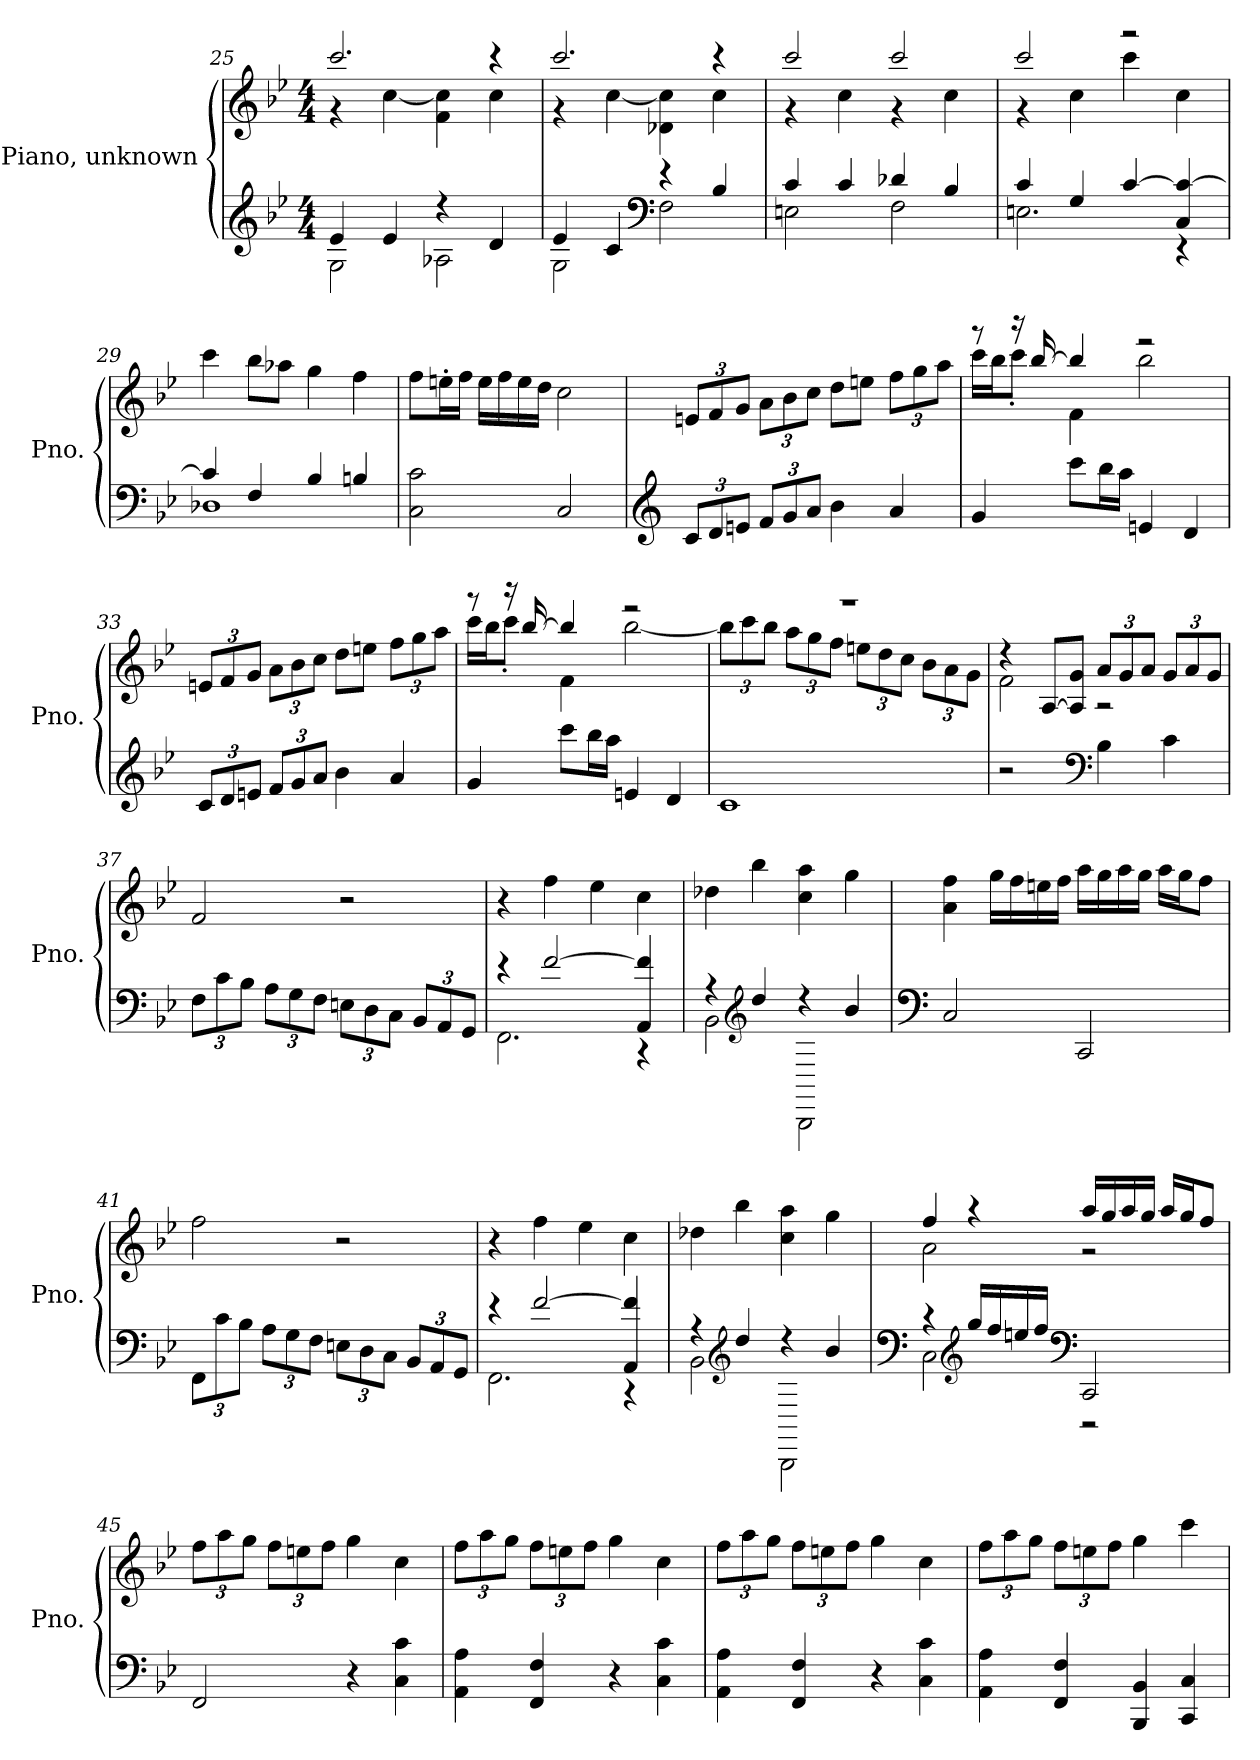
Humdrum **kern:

**kern	**kern
*part1	*part1
*staff2	*staff1
*I"Piano, unknown	*
*I'Pno.	*
*clefG2	*clefG2
*k[b-e-]	*k[b-e-]
*M4/4	*M4/4
=25	=25
*^	*^
4e-/	2G\	2.ccc/	4r
4e-/	.	.	[4cc\
4r	2A-X\	.	4f\ 4cc\]
4d/	.	4r	4cc\
=26	=26	=26	=26
4e-/	2G\	2.ccc/	4r
4c/	.	.	[4cc\
*clefF4	*	*	*
4r	2F\	.	4d-X\ 4cc\]
4B-/	.	4r	4cc\
!!LO:LB:g=z	!!
=27	=27	=27	=27
4c/	2En\	2ccc/	4r
4c/	.	.	4cc\
4d-X/	2F\	2ccc/	4r
4B-/	.	.	4cc\
=28	=28	=28	=28
4c/	2.En\	2ccc/	4r
4G/	.	.	4cc\
[4c/	.	2r	4ccc\
4C/ 4c/_	4r	.	4cc\
*	*	*v	*v
=29	=29	=29
4c/]	1D-X	4ccc\
4F/	.	8bb-\L
.	.	8aa-X\J
4B-/	.	4gg\
4Bn/	.	4ff\
*v	*v	*
=30	=30
2C\ 2c\	8ff\L
.	16een'\L
.	16ff\JJ
.	16ee\LL
.	16ff\
.	16ee\
.	16dd\JJ
2C/	2cc\
=31	=31
*clefG2	*
*Xbrackettup	*Xbrackettup
12c/L	12en/L
12d/	12f/
12en/J	12g/J
12f/L	12a\L
12g/	12b-\
12a/J	12cc\J
4b-\	8dd\L
.	8een\J
4a/	12ff\L
.	12gg\
.	12aa\J
!!LO:PB:g=z
=32	=32
*	*^
4g/	8r	16ccc\LL
.	.	16bb-\J
.	16r	8ccc'\J
.	[16bb-/	.
8ccc\L	4bb-/]	4f\
16bb-\L	.	.
16aa\JJ	.	.
4en/	2r	2bb-\
4d/	.	.
*	*v	*v
=33	=33
12c/L	12en/L
12d/	12f/
12en/J	12g/J
12f/L	12a\L
12g/	12b-\
12a/J	12cc\J
4b-\	8dd\L
.	8een\J
4a/	12ff\L
.	12gg\
.	12aa\J
=34	=34
*	*^
4g/	8r	16ccc\LL
.	.	16bb-\J
.	16r	8ccc'\J
.	[16bb-/	.
8ccc\L	4bb-/]	4f\
16bb-\L	.	.
16aa\JJ	.	.
4en/	2r	[2bb-\
4d/	.	.
!!LO:LB:g=z	!!
=35	=35	=35
1c	1r	12bb-\L]
.	.	12ccc\
.	.	12bb-\J
.	.	12aa\L
.	.	12gg\
.	.	12ff\J
.	.	12een\L
.	.	12dd\
.	.	12cc\J
.	.	12b-\L
.	.	12a\
.	.	12g\J
=36	=36	=36
2r	4r	2f\
.	[8A/L	.
.	8A/] 8g/J	.
*clefF4	*	*
4B-\	12a/L	2r
.	12g/	.
.	12a/J	.
4c\	12g/L	.
.	12a/	.
.	12g/J	.
*	*v	*v
=37	=37
12F\L	2f/
12c\	.
12B-\J	.
12A\L	.
12G\	.
12F\J	.
12En\L	2r
12D\	.
12C\J	.
12BB-/L	.
12AA/	.
12GG/J	.
=38	=38
*^	*
4r	2.FF\	4r
[2f/	.	4ff\
.	.	4ee-\
4AA/ 4f/]	4r	4cc\
!!LO:LB:g=z
=39	=39	=39
4r	2BB-\	4dd-X\
*clefG2	*	*
4dd/	.	4bb-\
4r	2BBB-\	4cc\ 4aa\
4b-/	.	4gg\
*v	*v	*
=40	=40
*clefF4	*
2C/	4a\ 4ff\
.	16gg\LL
.	16ff\
.	16een\
.	16ff\JJ
2CC/	16aa\LL
.	16gg\
.	16aa\
.	16gg\JJ
.	16aa\LL
.	16gg\J
.	8ff\J
=41	=41
12FF\L	2ff\
12c\	.
12B-\J	.
12A\L	.
12G\	.
12F\J	.
12En\L	2r
12D\	.
12C\J	.
12BB-/L	.
12AA/	.
12GG/J	.
=42	=42
*^	*
4r	2.FF\	4r
[2f/	.	4ff\
.	.	4ee-\
4AA/ 4f/]	4r	4cc\
!!LO:LB:g=z
=43	=43	=43
4r	2BB-\	4dd-X\
*clefG2	*	*
4dd/	.	4bb-\
4r	2BBB-\	4cc\ 4aa\
4b-/	.	4gg\
=44	=44	=44
*clefF4	*	*
*	*	*^
4r	2C\	4ff/	2a\
*clefG2	*	*	*
16gg/LL	.	4r	.
16ff/	.	.	.
16een/	.	.	.
16ff/JJ	.	.	.
*clefF4	*	*	*
2CC/	2r	16aa/LL	2r
.	.	16gg/	.
.	.	16aa/	.
.	.	16gg/JJ	.
.	.	16aa/LL	.
.	.	16gg/J	.
.	.	8ff/J	.
*v	*v	*	*
*	*v	*v
=45	=45
2FF/	12ff\L
.	12aa\
.	12gg\J
.	12ff\L
.	12een\
.	12ff\J
4r	4gg\
4C\ 4c\	4cc\
=46	=46
4AA\ 4A\	12ff\L
.	12aa\
.	12gg\J
4FF/ 4F/	12ff\L
.	12een\
.	12ff\J
4r	4gg\
4C\ 4c\	4cc\
!!LO:LB:g=z
=47	=47
4AA\ 4A\	12ff\L
.	12aa\
.	12gg\J
4FF/ 4F/	12ff\L
.	12een\
.	12ff\J
4r	4gg\
4C\ 4c\	4cc\
=48	=48
4AA\ 4A\	12ff\L
.	12aa\
.	12gg\J
4FF/ 4F/	12ff\L
.	12een\
.	12ff\J
4BBB-/ 4BB-/	4gg\
4CC/ 4C/	4ccc\
=	=
*-	*-
